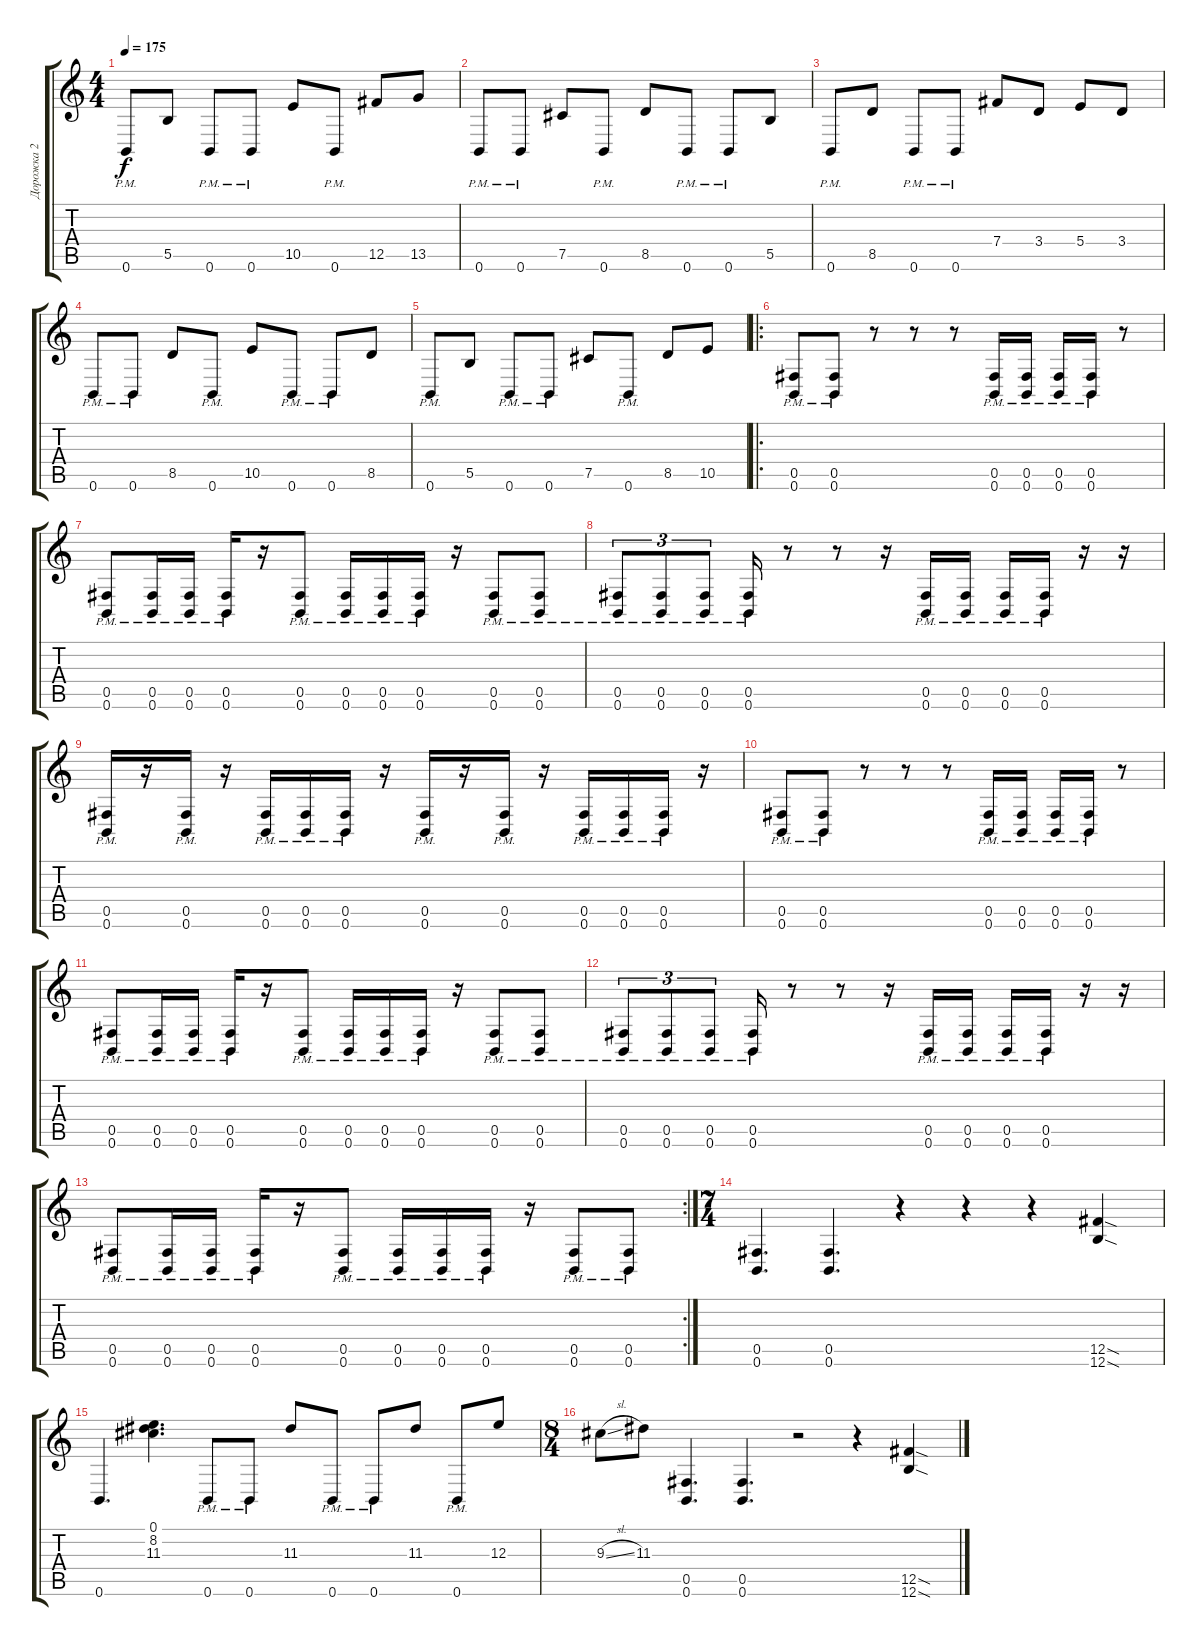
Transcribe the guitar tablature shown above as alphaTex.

\track ("Дорожка 2" "Дорожка 2") {instrument distortionguitar}
\staff {score tabs}
\tuning (Db4 Ab3 E3 B2 Gb2 B1) {hide}
\ts (4 4)
\tempo 175
\clef g2
\ks c
0.6{pm}.8{dy f} 5.5.8 0.6{pm}.8 0.6{pm}.8 10.5.8 0.6{pm}.8 12.5.8 13.5.8 |
0.6{pm}.8 0.6{pm}.8 7.5.8 0.6{pm}.8 8.5.8 0.6{pm}.8 0.6{pm}.8 5.5.8 |
0.6{pm}.8 8.5.8 0.6{pm}.8 0.6{pm}.8 7.4.8 3.4.8 5.4.8 3.4.8 |
0.6{pm}.8 0.6{pm}.8 8.5.8 0.6{pm}.8 10.5.8 0.6{pm}.8 0.6{pm}.8 8.5.8 |
0.6{pm}.8 5.5.8 0.6{pm}.8 0.6{pm}.8 7.5.8 0.6{pm}.8 8.5.8 10.5.8 |
\ro
(0.5{pm} 0.6{pm}).8 (0.5{pm} 0.6{pm}).8 r.8 r.8 r.8 (0.5{pm} 0.6{pm}).16 (0.5{pm} 0.6{pm}).16 (0.5{pm} 0.6{pm}).16 (0.5{pm} 0.6{pm}).16 r.8 |
(0.5{pm} 0.6{pm}).8 (0.5{pm} 0.6{pm}).16 (0.5{pm} 0.6{pm}).16 (0.5{pm} 0.6{pm}).16 r.16 (0.5{pm} 0.6{pm}).8 (0.5{pm} 0.6{pm}).16 (0.5{pm} 0.6{pm}).16 (0.5{pm} 0.6{pm}).16 r.16 (0.5{pm} 0.6{pm}).8 (0.5{pm} 0.6{pm}).8 |
(0.5{pm} 0.6{pm}).8{tu (3 2)} (0.5{pm} 0.6{pm}).8{tu (3 2)} (0.5{pm} 0.6{pm}).8{tu (3 2)} (0.5{pm} 0.6{pm}).16 r.8 r.8 r.16 (0.5{pm} 0.6{pm}).16 (0.5{pm} 0.6{pm}).16 (0.5{pm} 0.6{pm}).16 (0.5{pm} 0.6{pm}).16 r.16 r.16 |
(0.5{pm} 0.6{pm}).16 r.16 (0.5{pm} 0.6{pm}).16 r.16 (0.5{pm} 0.6{pm}).16 (0.5{pm} 0.6{pm}).16 (0.5{pm} 0.6{pm}).16 r.16 (0.5{pm} 0.6{pm}).16 r.16 (0.5{pm} 0.6{pm}).16 r.16 (0.5{pm} 0.6{pm}).16 (0.5{pm} 0.6{pm}).16 (0.5{pm} 0.6{pm}).16 r.16 |
(0.5{pm} 0.6{pm}).8 (0.5{pm} 0.6{pm}).8 r.8 r.8 r.8 (0.5{pm} 0.6{pm}).16 (0.5{pm} 0.6{pm}).16 (0.5{pm} 0.6{pm}).16 (0.5{pm} 0.6{pm}).16 r.8 |
(0.5{pm} 0.6{pm}).8 (0.5{pm} 0.6{pm}).16 (0.5{pm} 0.6{pm}).16 (0.5{pm} 0.6{pm}).16 r.16 (0.5{pm} 0.6{pm}).8 (0.5{pm} 0.6{pm}).16 (0.5{pm} 0.6{pm}).16 (0.5{pm} 0.6{pm}).16 r.16 (0.5{pm} 0.6{pm}).8 (0.5{pm} 0.6{pm}).8 |
(0.5{pm} 0.6{pm}).8{tu (3 2)} (0.5{pm} 0.6{pm}).8{tu (3 2)} (0.5{pm} 0.6{pm}).8{tu (3 2)} (0.5{pm} 0.6{pm}).16 r.8 r.8 r.16 (0.5{pm} 0.6{pm}).16 (0.5{pm} 0.6{pm}).16 (0.5{pm} 0.6{pm}).16 (0.5{pm} 0.6{pm}).16 r.16 r.16 |
\rc 2
(0.5{pm} 0.6{pm}).8 (0.5{pm} 0.6{pm}).16 (0.5{pm} 0.6{pm}).16 (0.5{pm} 0.6{pm}).16 r.16 (0.5{pm} 0.6{pm}).8 (0.5{pm} 0.6{pm}).16 (0.5{pm} 0.6{pm}).16 (0.5{pm} 0.6{pm}).16 r.16 (0.5{pm} 0.6{pm}).8 (0.5{pm} 0.6{pm}).8 |
\ts (7 4)
(0.5 0.6).4{d} (0.5 0.6).4{d} r.4 r.4 r.4 (12.5{sod} 12.6{sod}).4 |
0.6.4{d} (0.1 8.2 11.3).4{d} 0.6{pm}.8 0.6{pm}.8 11.3.8 0.6{pm}.8 0.6{pm}.8 11.3.8 0.6{pm}.8 12.3.8 |
\ts (8 4)
9.3{sl}.8 11.3.8 (0.5 0.6).4{d} (0.5 0.6).4{d} r.2 r.4 (12.5{sod} 12.6{sod}).4
